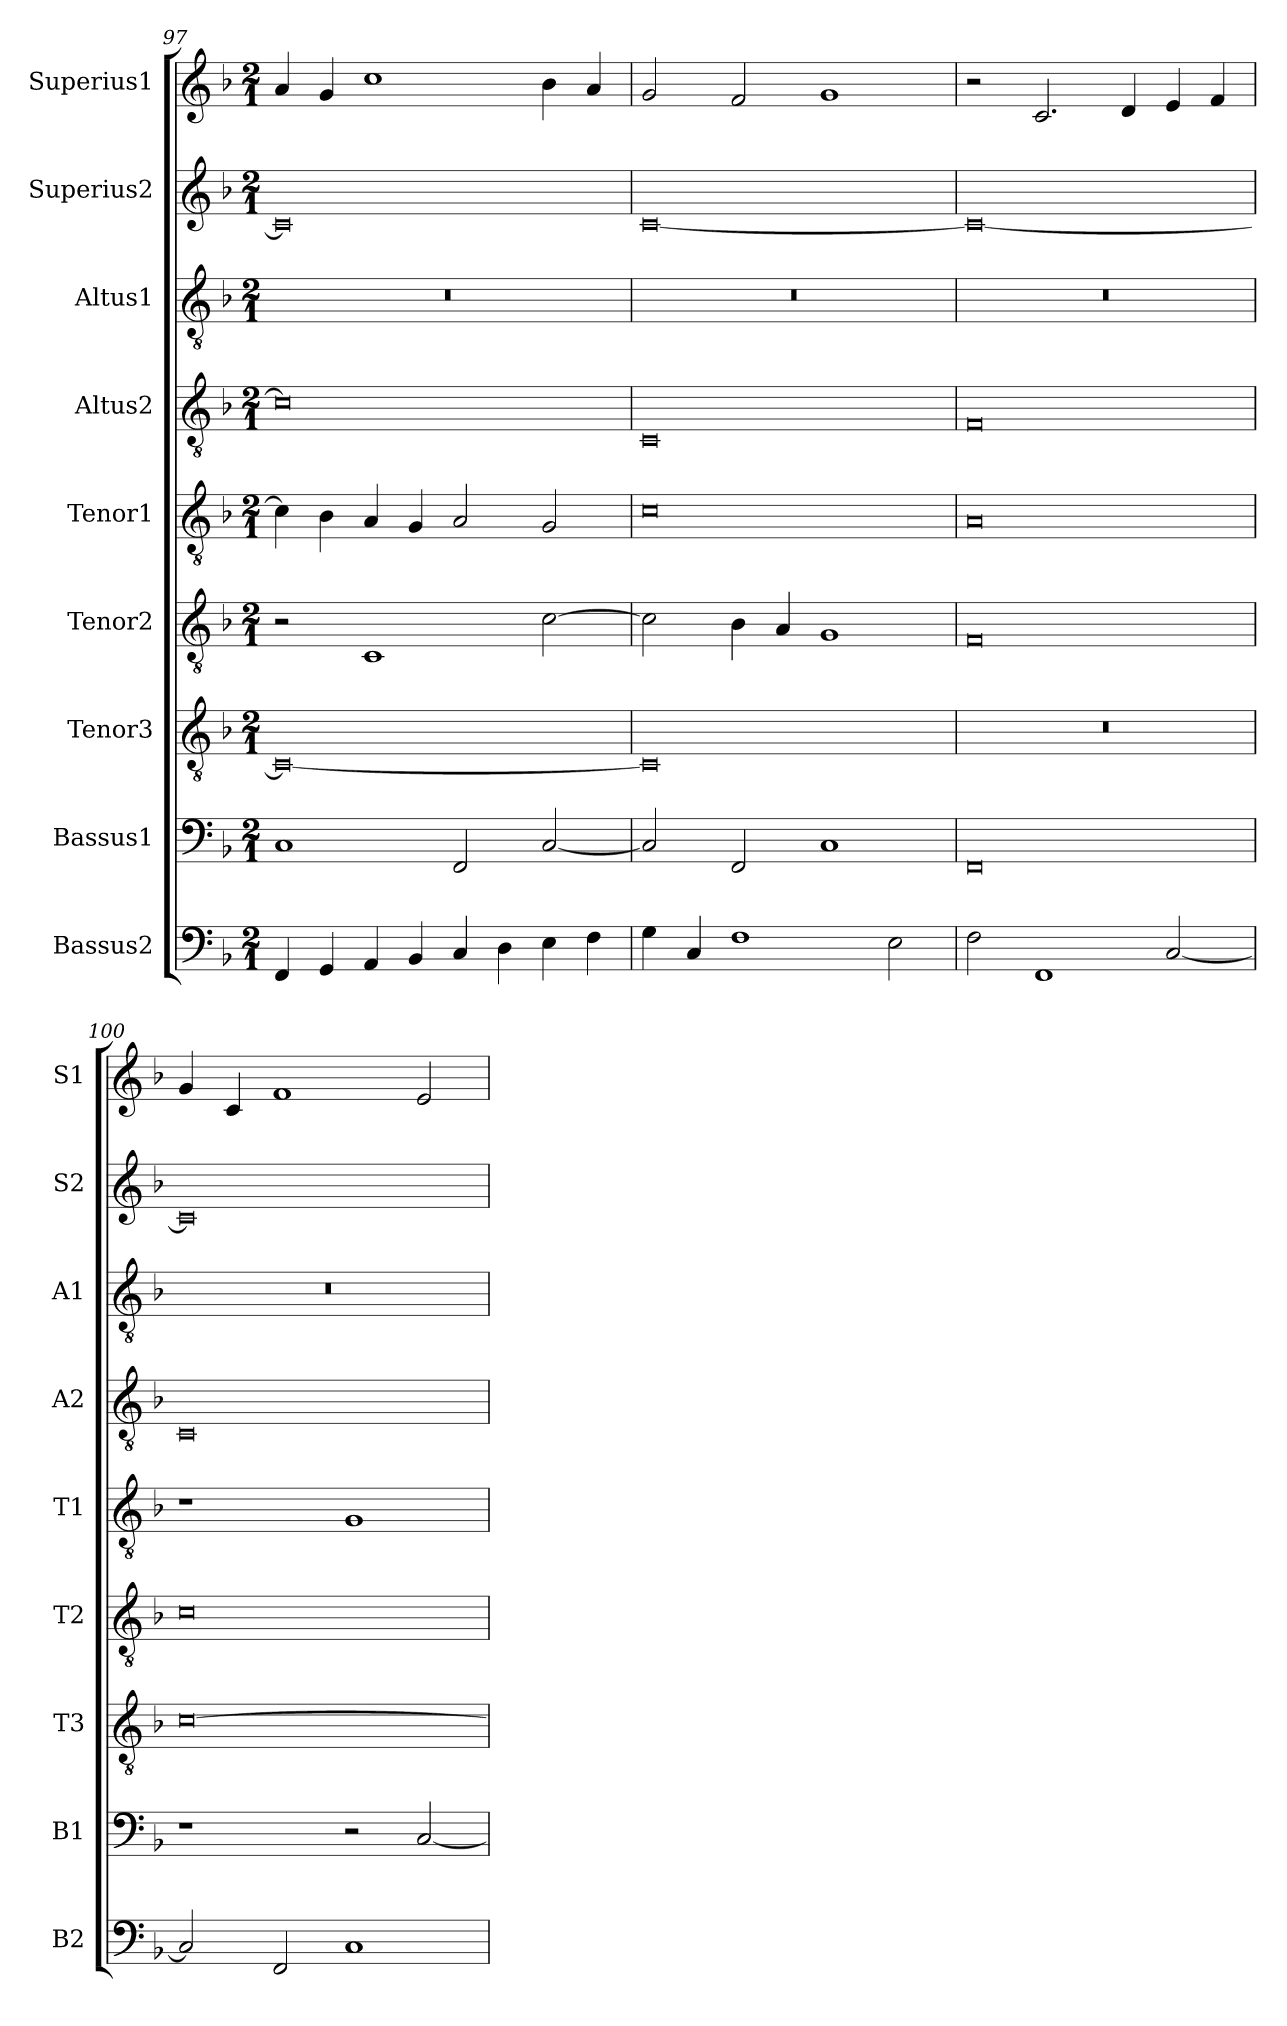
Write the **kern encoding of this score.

**kern	**kern	**kern	**kern	**kern	**kern	**kern	**kern	**kern
*part9	*part8	*part7	*part6	*part5	*part4	*part3	*part2	*part1
*staff9	*staff8	*staff7	*staff6	*staff5	*staff4	*staff3	*staff2	*staff1
*I"Bassus2	*I"Bassus1	*I"Tenor3	*I"Tenor2	*I"Tenor1	*I"Altus2	*I"Altus1	*I"Superius2	*I"Superius1
*I'B2	*I'B1	*I'T3	*I'T2	*I'T1	*I'A2	*I'A1	*I'S2	*I'S1
*clefF4	*clefF4	*clefGv2	*clefGv2	*clefGv2	*clefGv2	*clefGv2	*clefG2	*clefG2
*k[b-]	*k[b-]	*k[b-]	*k[b-]	*k[b-]	*k[b-]	*k[b-]	*k[b-]	*k[b-]
*d:	*d:	*d:	*d:	*d:	*d:	*d:	*d:	*d:
*M2/1	*M2/1	*M2/1	*M2/1	*M2/1	*M2/1	*M2/1	*M2/1	*M2/1
=97	=97	=97	=97	=97	=97	=97	=97	=97
4FF	1C	0C_	2r	4c]	0c]	0r	0c]	4a
4GG	.	.	.	4B-	.	.	.	4g
4AA	.	.	1C	4A	.	.	.	1cc
4BB-	.	.	.	4G	.	.	.	.
4C	2FF	.	.	2A	.	.	.	.
4D	.	.	.	.	.	.	.	.
4E	[2C	.	[2c	2G	.	.	.	4b-
4F	.	.	.	.	.	.	.	4a
=98	=98	=98	=98	=98	=98	=98	=98	=98
4G	2C]	0C]	2c]	0c	0C	0r	[0c	2g
4C	.	.	.	.	.	.	.	.
1F	2FF	.	4B-	.	.	.	.	2f
.	.	.	4A	.	.	.	.	.
.	1C	.	1G	.	.	.	.	1g
2E	.	.	.	.	.	.	.	.
=99	=99	=99	=99	=99	=99	=99	=99	=99
2F	0FF	0r	0F	0A	0F	0r	0c_	2r
1FF	.	.	.	.	.	.	.	2.c
.	.	.	.	.	.	.	.	4d
[2C	.	.	.	.	.	.	.	4e
.	.	.	.	.	.	.	.	4f
=100	=100	=100	=100	=100	=100	=100	=100	=100
2C]	1r	[0c	0c	1r	0C	0r	0c]	4g
.	.	.	.	.	.	.	.	4c
2FF	.	.	.	.	.	.	.	1f
1C	2r	.	.	1G	.	.	.	.
.	[2C	.	.	.	.	.	.	2e
=	=	=	=	=	=	=	=	=
*-	*-	*-	*-	*-	*-	*-	*-	*-
